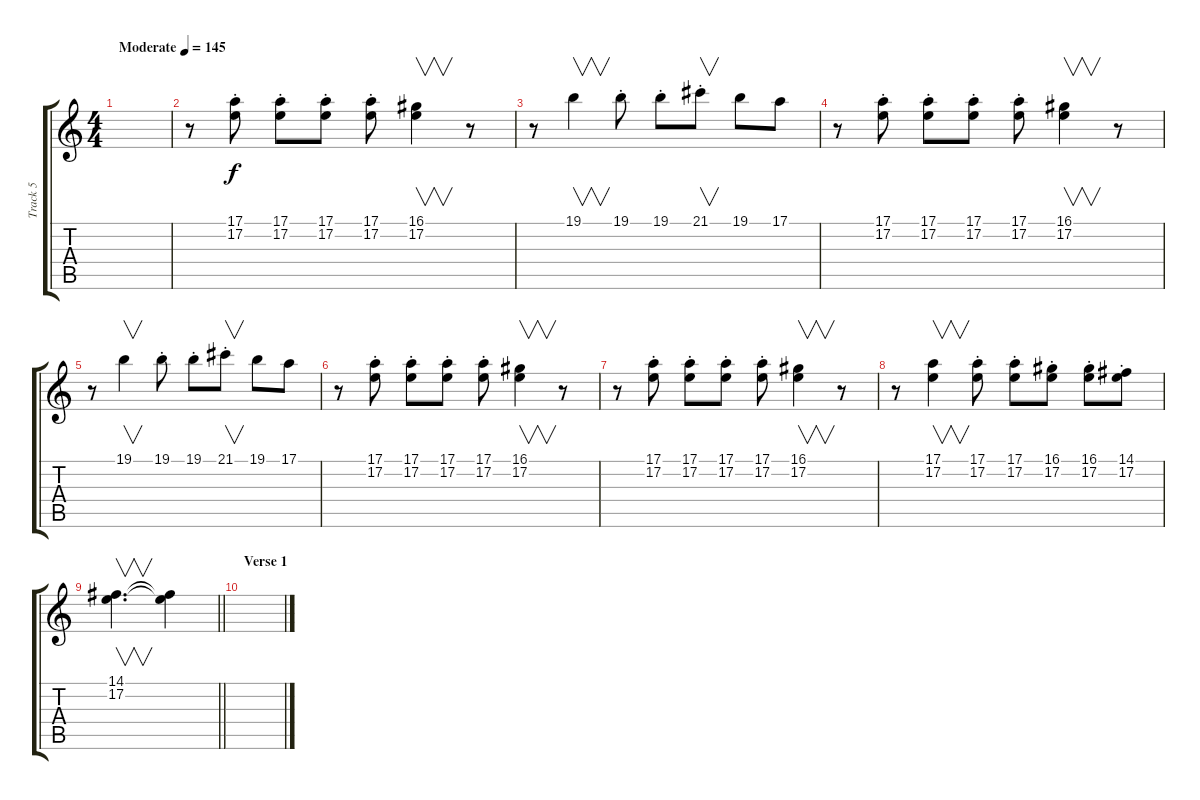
\track ("Track 5" "Track 5") {instrument lead1square}
\staff {score tabs}
\tuning (E4 B3 G3 D3 A2 E2) {hide}
\ts (4 4)
\tempo (145 "Moderate")
\clef g2
\ks c
|
r.8 (17.1{st} 17.2).8 (17.1{st} 17.2).8 (17.1{st} 17.2).8 (17.1{st} 17.2).8 (16.1 17.2).4{v} r.8 |
r.8 19.1.4{v} 19.1{st}.8 19.1{st}.8 21.1{st}.8{v} 19.1.8 17.1.8 |
r.8 (17.1{st} 17.2).8 (17.1{st} 17.2).8 (17.1{st} 17.2).8 (17.1{st} 17.2).8 (16.1 17.2).4{v} r.8 |
r.8 19.1.4{v} 19.1{st}.8 19.1{st}.8 21.1{st}.8{v} 19.1.8 17.1.8 |
r.8 (17.1{st} 17.2).8 (17.1{st} 17.2).8 (17.1{st} 17.2).8 (17.1{st} 17.2).8 (16.1 17.2).4{v} r.8 |
r.8 (17.1{st} 17.2).8 (17.1{st} 17.2).8 (17.1{st} 17.2).8 (17.1{st} 17.2).8 (16.1 17.2).4{v} r.8 |
r.8 (17.1 17.2).4{v} (17.1{st} 17.2).8 (17.1{st} 17.2).8 (16.1{st} 17.2).8 (16.1{st} 17.2).8 (14.1{st} 17.2).8 |
\barLineRight lightlight
(14.1 17.2).4{v d} (14.1{t} 17.2{t}).4 |
\section ("" "Verse 1")
